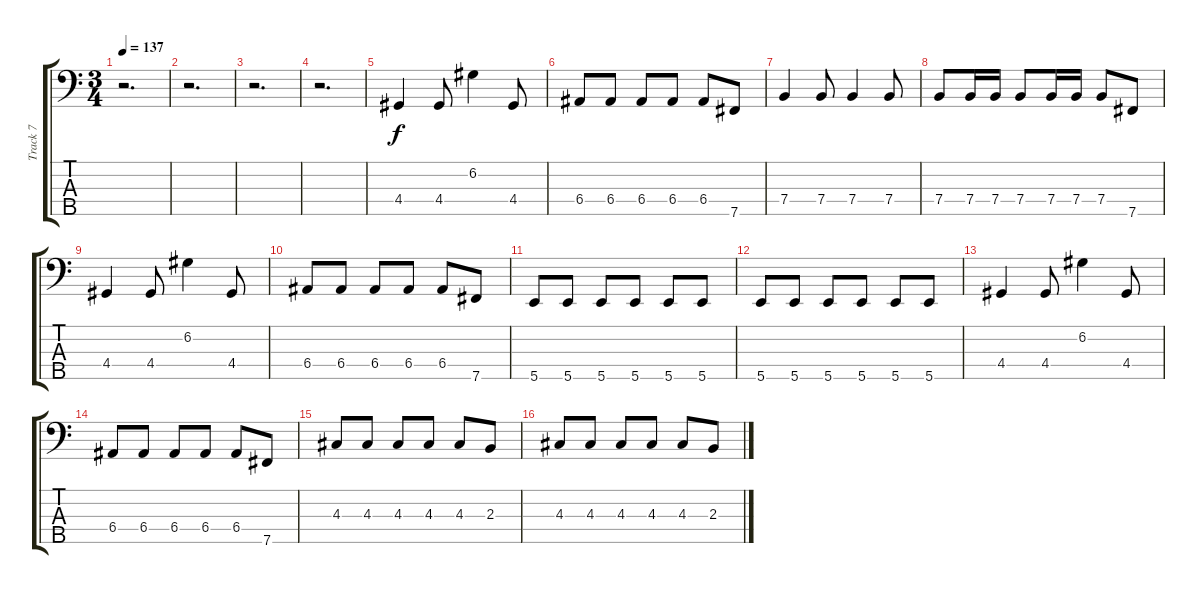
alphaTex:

\track ("Track 7" "Track 7") {instrument electricbassfinger}
\staff {score tabs}
\tuning (G2 D2 A1 E1 B0) {hide}
\ts (3 4)
\tempo 137
\clef f4
\ks c
r.2{d dy f} |
r.2{d} |
r.2{d} |
r.2{d} |
4.4.4 4.4.8 6.2.4 4.4.8 |
6.4.8 6.4.8 6.4.8 6.4.8 6.4.8 7.5.8 |
7.4.4 7.4.8 7.4.4 7.4.8 |
7.4.8 7.4.16 7.4.16 7.4.8 7.4.16 7.4.16 7.4.8 7.5.8 |
4.4.4 4.4.8 6.2.4 4.4.8 |
6.4.8 6.4.8 6.4.8 6.4.8 6.4.8 7.5.8 |
5.5.8 5.5.8 5.5.8 5.5.8 5.5.8 5.5.8 |
5.5.8 5.5.8 5.5.8 5.5.8 5.5.8 5.5.8 |
4.4.4 4.4.8 6.2.4 4.4.8 |
6.4.8 6.4.8 6.4.8 6.4.8 6.4.8 7.5.8 |
4.3.8 4.3.8 4.3.8 4.3.8 4.3.8 2.3.8 |
4.3.8 4.3.8 4.3.8 4.3.8 4.3.8 2.3.8
